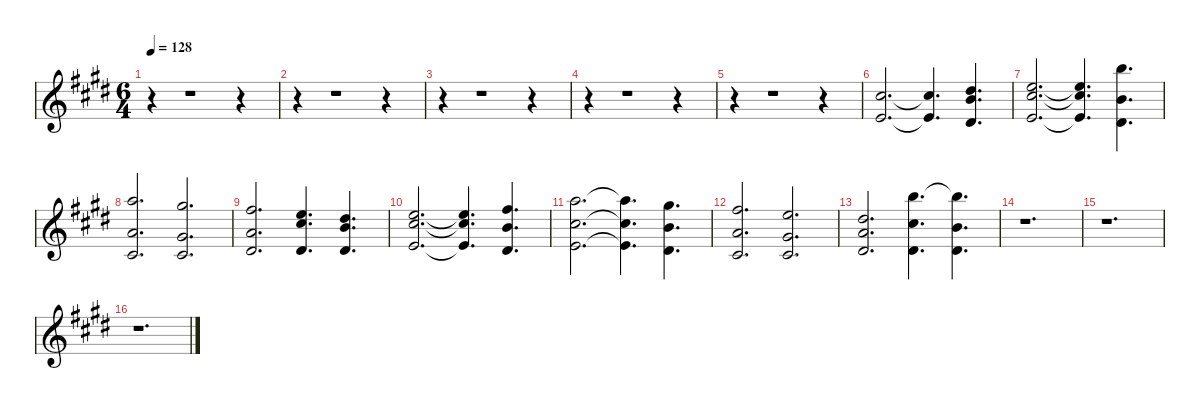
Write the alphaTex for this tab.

\defaultSystemsLayout 4
\hideDynamics
\bracketExtendMode nobrackets
\singleTrackTrackNamePolicy hidden
\multiTrackTrackNamePolicy hidden
\firstSystemTrackNameMode fullname
\firstSystemTrackNameOrientation horizontal
\otherSystemsTrackNameOrientation horizontal
\track ("Strings 3-hidden" "vln.") {instrument stringensemble1}
\staff {score}
\tuning (E4 B3 G3 D3 A2 C2)
\ts (6 4)
\tempo 128
\clef g2
\ks e
r.4{dy mp beam Down} r.1{beam Down} r.4{beam Down} |
r.4{beam Down} r.1{beam Down} r.4{beam Down} |
r.4{beam Down} r.1{beam Down} r.4{beam Down} |
r.4{beam Down} r.1{beam Down} r.4{beam Down} |
r.4{beam Down} r.1{beam Down} r.4{beam Down} |
(9.1{acc #} 9.3{acc forcenatural}).2{d beam Up} (9.1{t acc #} 9.3{t acc forcenatural}).4{d dy f beam Up} (11.1{acc #} 12.2{acc forcenatural} 8.3{acc #}).4{d dy mp beam Up} |
(12.1{acc forcenatural} 14.2{acc #} 14.4{acc forcenatural}).2{d beam Up} (12.1{t acc forcenatural} 14.2{t acc #} 14.4{t acc forcenatural}).4{d dy f beam Up} (19.1{acc forcenatural} 12.2{acc forcenatural} 8.3{acc #}).4{d dy mp beam Down} |
(17.1{acc forcenatural} 10.2{acc forcenatural} 6.3{acc #}).2{d beam Up} (16.1{acc #} 9.2{acc #} 6.3{acc #}).2{d beam Up} |
(14.1{acc #} 10.2{acc forcenatural} 13.4{acc #}).2{d beam Up} (12.1{acc forcenatural} 14.2{acc #} 13.4{acc #}).4{d beam Up} (11.1{acc #} 12.2{acc forcenatural} 13.4{acc #}).4{d beam Up} |
(12.1{acc forcenatural} 14.2{acc #} 9.3{acc forcenatural}).2{d beam Up} (12.1{t acc forcenatural} 14.2{t acc #} 9.3{t acc forcenatural}).4{d dy f beam Up} (14.1{acc #} 12.2{acc forcenatural} 8.3{acc #}).4{d dy mp beam Up} |
(17.1{acc forcenatural} 14.2{acc #} 14.4{acc forcenatural}).2{d beam Down} (17.1{t acc forcenatural} 14.2{t acc #} 14.4{t acc forcenatural}).4{d dy f beam Down} (16.1{acc #} 12.2{acc forcenatural} 8.3{acc #}).4{d dy mp beam Down} |
(14.1{acc #} 10.2{acc forcenatural} 6.3{acc #}).2{d beam Up} (12.1{acc forcenatural} 9.2{acc #} 6.3{acc #}).2{d beam Up} |
(11.1{acc #} 10.2{acc forcenatural} 13.4{acc #}).2{d beam Up} (19.1{acc forcenatural} 14.2{acc #} 13.4{acc #}).4{d dy mf beam Down} (19.1{t acc forcenatural} 12.2{acc forcenatural} 13.4{acc #}).4{d dy f beam Down} |
r.1{d beam Down} |
r.1{d beam Down} |
r.1{d beam Down}
